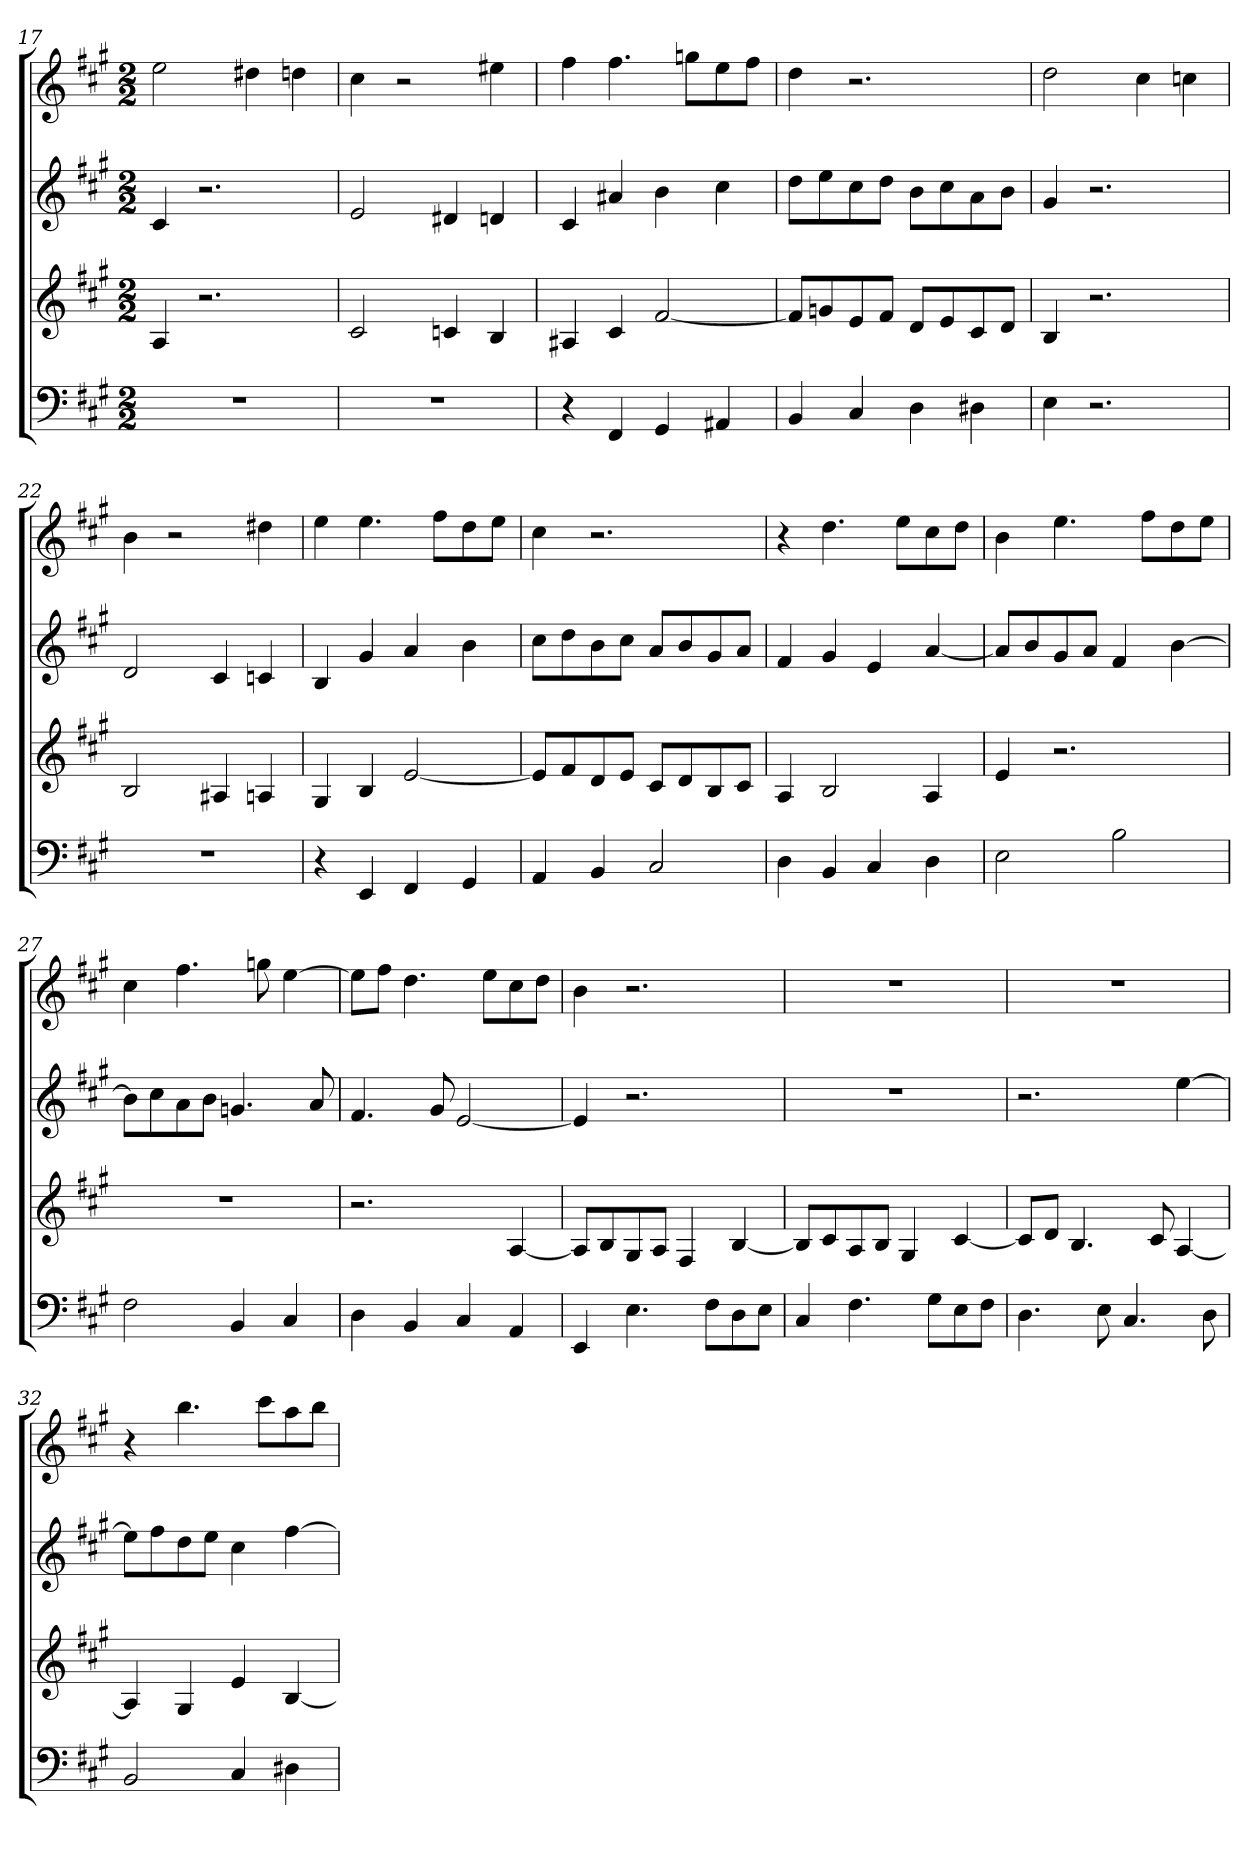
**kern	**kern	**kern	**kern
*part4	*part3	*part2	*part1
*staff4	*staff3	*staff2	*staff1
*k[f#c#g#]	*k[f#c#g#]	*k[f#c#g#]	*k[f#c#g#]
*A:	*A:	*A:	*A:
*M2/2	*M2/2	*M2/2	*M2/2
=17	=17	=17	=17
1r	4A	4c#	2ee
.	2.r	2.r	.
.	.	.	4dd#X
.	.	.	4ddn
=18	=18	=18	=18
1r	2c#	2e	4cc#
.	.	.	2r
.	4cn	4d#X	.
.	4B	4dn	4ee#X
=19	=19	=19	=19
4r	4A#X	4c#	4ff#
4FF#	4c#	4a#X	4.ff#
4GG#	[2f#	4b	.
.	.	.	8ggnL
4AA#X	.	4cc#	8ee
.	.	.	8ff#J
=20	=20	=20	=20
4BB	8f#L]	8ddL	4dd
.	8gn	8ee	.
4C#	8e	8cc#	2.r
.	8f#J	8ddJ	.
4D	8dL	8bL	.
.	8e	8cc#	.
4D#X	8c#	8a	.
.	8dJ	8bJ	.
=21	=21	=21	=21
4E	4B	4g#	2dd
2.r	2.r	2.r	.
.	.	.	4cc#
.	.	.	4ccn
=22	=22	=22	=22
1r	2B	2d	4b
.	.	.	2r
.	4A#X	4c#	.
.	4An	4cn	4dd#X
=23	=23	=23	=23
4r	4G#	4B	4ee
4EE	4B	4g#	4.ee
4FF#	[2e	4a	.
.	.	.	8ff#L
4GG#	.	4b	8dd
.	.	.	8eeJ
=24	=24	=24	=24
4AA	8eL]	8cc#L	4cc#
.	8f#	8dd	.
4BB	8d	8b	2.r
.	8eJ	8cc#J	.
2C#	8c#L	8aL	.
.	8d	8b	.
.	8B	8g#	.
.	8c#J	8aJ	.
=25	=25	=25	=25
4D	4A	4f#	4r
4BB	2B	4g#	4.dd
4C#	.	4e	.
.	.	.	8eeL
4D	4A	[4a	8cc#
.	.	.	8ddJ
=26	=26	=26	=26
2E	4e	8aL]	4b
.	.	8b	.
.	2.r	8g#	4.ee
.	.	8aJ	.
2B	.	4f#	.
.	.	.	8ff#L
.	.	[4b	8dd
.	.	.	8eeJ
=27	=27	=27	=27
2F#	1r	8bL]	4cc#
.	.	8cc#	.
.	.	8a	4.ff#
.	.	8bJ	.
4BB	.	4.gn	.
.	.	.	8ggn
4C#	.	.	[4ee
.	.	8a	.
=28	=28	=28	=28
4D	2.r	4.f#	8eeL]
.	.	.	8ff#J
4BB	.	.	4.dd
.	.	8g#	.
4C#	.	[2e	.
.	.	.	8eeL
4AA	[4A	.	8cc#
.	.	.	8ddJ
=29	=29	=29	=29
4EE	8AL]	4e]	4b
.	8B	.	.
4.E	8G#	2.r	2.r
.	8AJ	.	.
.	4F#	.	.
8F#L	.	.	.
8D	[4B	.	.
8EJ	.	.	.
=30	=30	=30	=30
4C#	8BL]	1r	1r
.	8c#	.	.
4.F#	8A	.	.
.	8BJ	.	.
.	4G#	.	.
8G#L	.	.	.
8E	[4c#	.	.
8F#J	.	.	.
=31	=31	=31	=31
4.D	8c#L]	2.r	1r
.	8dJ	.	.
.	4.B	.	.
8E	.	.	.
4.C#	.	.	.
.	8c#	.	.
.	[4A	[4ee	.
8D	.	.	.
=32	=32	=32	=32
2BB	4A]	8eeL]	4r
.	.	8ff#	.
.	4G#	8dd	4.bb
.	.	8eeJ	.
4C#	4e	4cc#	.
.	.	.	8ccc#L
4D#X	[4B	[4ff#	8aa
.	.	.	8bbJ
=	=	=	=
*-	*-	*-	*-
